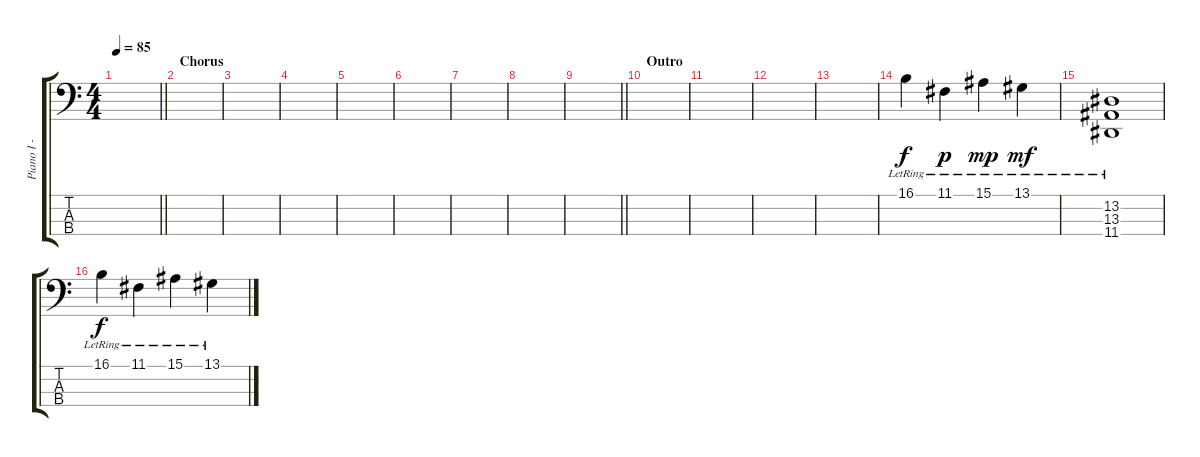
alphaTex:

\track ("Piano I - ???" "Piano I - ") {instrument acousticgrandpiano}
\staff {score tabs}
\tuning (G2 D2 A1 E1) {hide}
\ts (4 4)
\tempo 85
\clef f4
\barLineRight lightlight
\ks c
|
\section ("" "Chorus")
|
|
|
|
|
|
|
\barLineRight lightlight
|
\section ("" "Outro")
|
|
|
|
16.1{lr}.4 11.1{lr}.4{dy p} 15.1{lr}.4{dy mp} 13.1{lr}.4{dy mf} |
(13.2{lr} 13.3{lr} 11.4{lr}).1 |
16.1{lr}.4{dy f} 11.1{lr}.4 15.1{lr}.4 13.1{lr}.4
